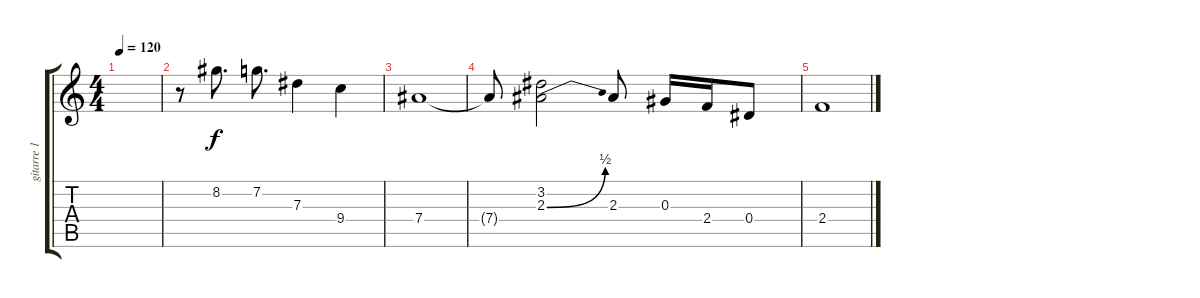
\track ("gitarre 1" "gitarre 1") {instrument acousticguitarsteel}
\staff {score tabs}
\tuning (F4 C4 Ab3 Eb3 Bb2 F2) {hide}
\ts (4 4)
\tempo 120
\clef g2
\ks c
|
r.8 8.2.8{d} 7.2.8{d} 7.3.4 9.4.4 |
7.4.1 |
7.4{t}.8 (3.2 2.3{be (bend 0 0 60 2)}).2 2.3.8 0.3.16 2.4.16 0.4.8 |
2.4.1
